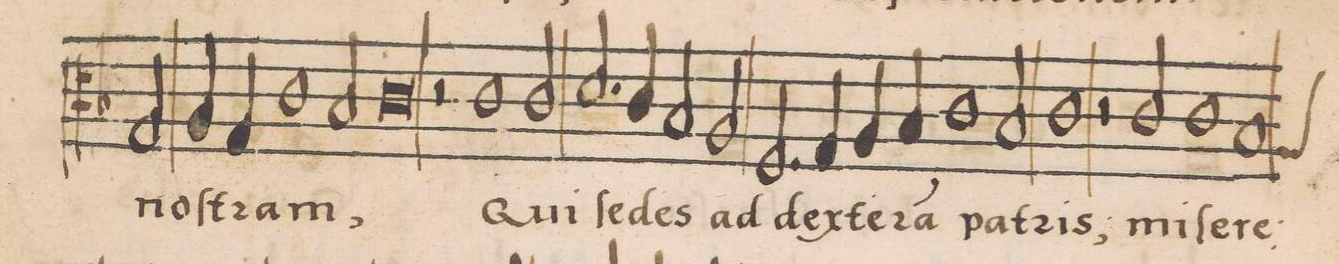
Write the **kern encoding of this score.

**kern	**text
*I"TENOR	*
*clefC3	*
*k[b-]	*
*met(C|)	*
*M2/1	*
2G/	noſ-
4A/	.
4G/	.
1c\	-tram,
=122-	=122-
2B-/	.
0c\	.
=123-	=123-
2r	.
1c\	Qui-
=124-	=124-
2c/	-ſe-
2.d/	-des
4c/	ad
=125-	=125-
2B-/	dex-
2A/	.
2.F/	-te-
4G/	.
=126-	=126-
4A/	-ra(m)
4B-/	.
1c\	pa-
2B-/	.
=127-	=127-
1c\	-tris,
2r	.
2c/	mi-
=128-	=128-
1c\	-ſe-
*custos:A	*
1B-/	-re-
=129-	=129-
*-	*-
